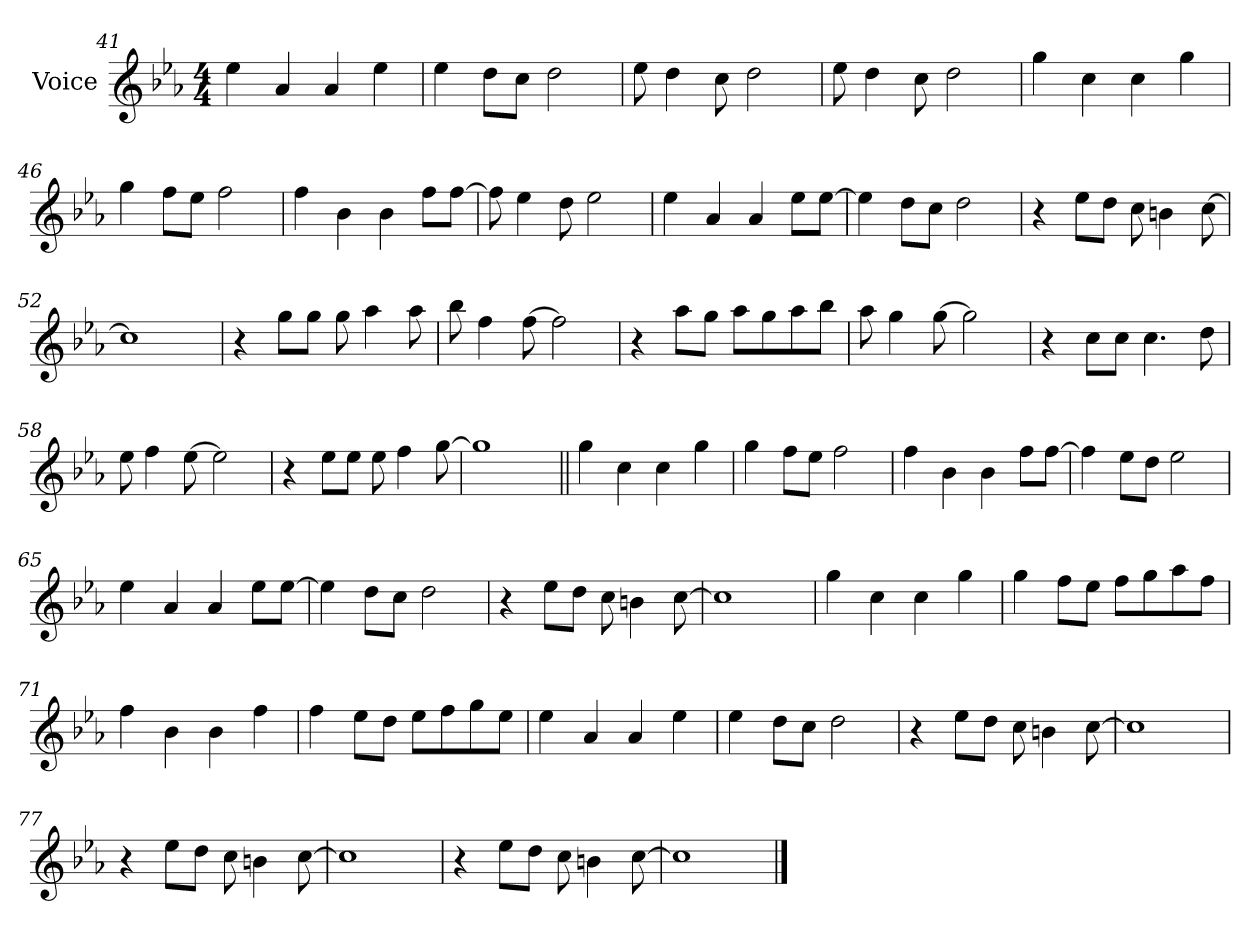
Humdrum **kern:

**kern
*part1
*staff1
*I"Voice
*I'Vc.
*clefG2
*k[b-e-a-]
*M4/4
=41
4ee-
4a-
4a-
4ee-
=42
4ee-
8ddL
8ccJ
2dd
=43
8ee-
4dd
8cc
2dd
=44
8ee-
4dd
8cc
2dd
=45
4gg
4cc
4cc
4gg
=46
4gg
8ffL
8ee-J
2ff
=47
4ff
4b-
4b-
8ffL
[8ffJ
=48
8ff]
4ee-
8dd
2ee-
=49
4ee-
4a-
4a-
8ee-L
[8ee-J
=50
4ee-]
8ddL
8ccJ
2dd
=51
4r
8ee-L
8ddJ
8cc
4bn
[8cc
=52
1cc]
=53
4r
8ggL
8ggJ
8gg
4aa-
8aa-
=54
8bb-
4ff
[8ff
2ff]
=55
4r
8aa-L
8ggJ
8aa-L
8gg
8aa-
8bb-J
=56
8aa-
4gg
[8gg
2gg]
=57
4r
8ccL
8ccJ
4.cc
8dd
=58
8ee-
4ff
[8ee-
2ee-]
=59
4r
8ee-L
8ee-J
8ee-
4ff
[8gg
=60
1gg]
=61||
4gg
4cc
4cc
4gg
=62
4gg
8ffL
8ee-J
2ff
=63
4ff
4b-
4b-
8ffL
[8ffJ
=64
4ff]
8ee-L
8ddJ
2ee-
=65
4ee-
4a-
4a-
8ee-L
[8ee-J
=66
4ee-]
8ddL
8ccJ
2dd
=67
4r
8ee-L
8ddJ
8cc
4bn
[8cc
=68
1cc]
=69
4gg
4cc
4cc
4gg
=70
4gg
8ffL
8ee-J
8ffL
8gg
8aa-
8ffJ
=71
4ff
4b-
4b-
4ff
=72
4ff
8ee-L
8ddJ
8ee-L
8ff
8gg
8ee-J
=73
4ee-
4a-
4a-
4ee-
=74
4ee-
8ddL
8ccJ
2dd
=75
4r
8ee-L
8ddJ
8cc
4bn
[8cc
=76
1cc]
=77
4r
8ee-L
8ddJ
8cc
4bn
[8cc
=78
1cc]
=79
4r
8ee-L
8ddJ
8cc
4bn
[8cc
=80
1cc]
==
*-
